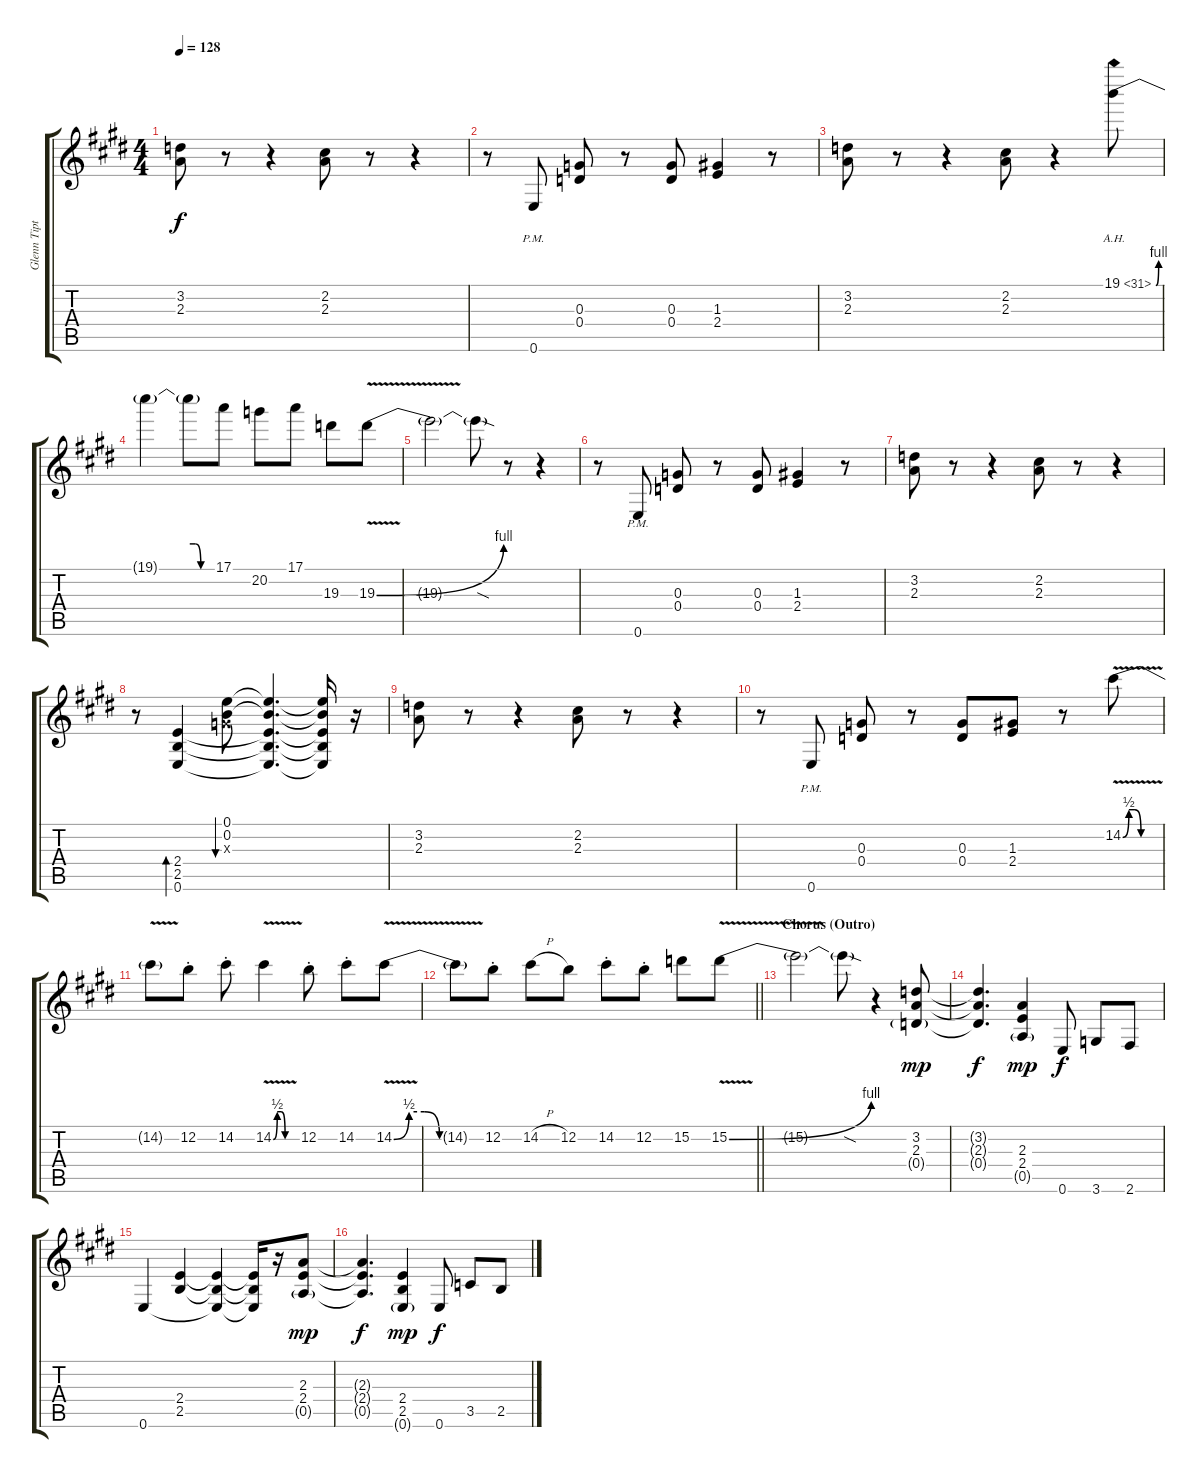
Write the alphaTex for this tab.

\track ("Glenn Tipton" "Glenn Tipt") {instrument overdrivenguitar}
\staff {score tabs}
\tuning (E4 B3 G3 D3 A2 E2) {hide}
\ts (4 4)
\tempo 128
\clef g2
\ks e
(3.2 2.3).8{dy f} r.8 r.4 (2.2 2.3).8 r.8 r.4 |
r.8 0.6{pm}.8 (0.3 0.4).8 r.8 (0.3 0.4).8 (1.3 2.4).4 r.8 |
(3.2 2.3).8 r.8 r.4 (2.2 2.3).8 r.4 19.1{be (bend 0 0 60 4) ah 12}.8 |
19.1{t}.4 19.1{be (custom 0 4 15 4 30 0 60 0) t}.8 17.1.8 20.2.8 17.1.8 19.3.8 19.3{be (bend 0 0 60 4) v}.8 |
19.3{t}.2 19.3{sod t}.8 r.8 r.4 |
r.8 0.6{pm}.8 (0.3 0.4).8 r.8 (0.3 0.4).8 (1.3 2.4).4 r.8 |
(3.2 2.3).8 r.8 r.4 (2.2 2.3).8 r.8 r.4 |
r.8 (2.4 2.5 0.6).4{bd 120} (0.1 0.2 0.3{x}).8{bu 30} (0.1{t} 0.2{t} 2.4{t} 2.5{t} 0.6{t}).4{d} (0.1{t} 0.2{t} 2.4{t} 2.5{t} 0.6{t}).16 r.16 |
(3.2 2.3).8 r.8 r.4 (2.2 2.3).8 r.8 r.4 |
r.8 0.6{pm}.8 (0.3 0.4).8 r.8 (0.3 0.4).8 (1.3 2.4).8 r.8 14.2{be (custom 0 0 10 2 20 2 30 0 60 0) v}.8 |
14.2{t}.8 12.2{st}.8 14.2{st}.8 14.2{be (custom 0 0 10 2 20 2 30 0 60 0) v}.4 12.2{st}.8 14.2{st}.8 14.2{be (custom 0 0 10 2 20 2 30 0 60 0) v}.8 |
\barLineRight lightlight
14.2{t}.8 12.2{st}.8 14.2{h}.8 12.2.8 14.2{st}.8 12.2{st}.8 15.2.8 15.2{be (bend 0 0 60 4) v}.8 |
\section ("" "Chorus (Outro)")
15.2{t}.2 15.2{sod t}.8 r.4 (3.2 2.3 0.4{g}).8{dy mp} |
(3.2{t} 2.3{t} 0.4{t}).4{d dy f} (2.3 2.4 0.5{g}).4{dy mp} 0.6.8{dy f} 3.6.8 2.6.8 |
0.6.4 (2.4 2.5).4 (2.4{t} 2.5{t} 0.6{t}).4 (2.4{t} 2.5{t} 0.6{t}).16 r.16 (2.3 2.4 0.5{g}).8{dy mp} |
(2.3{t} 2.4{t} 0.5{t}).4{d dy f} (2.4 2.5 0.6{g}).4{dy mp} 0.6.8{dy f} 3.5.8 2.5.8
